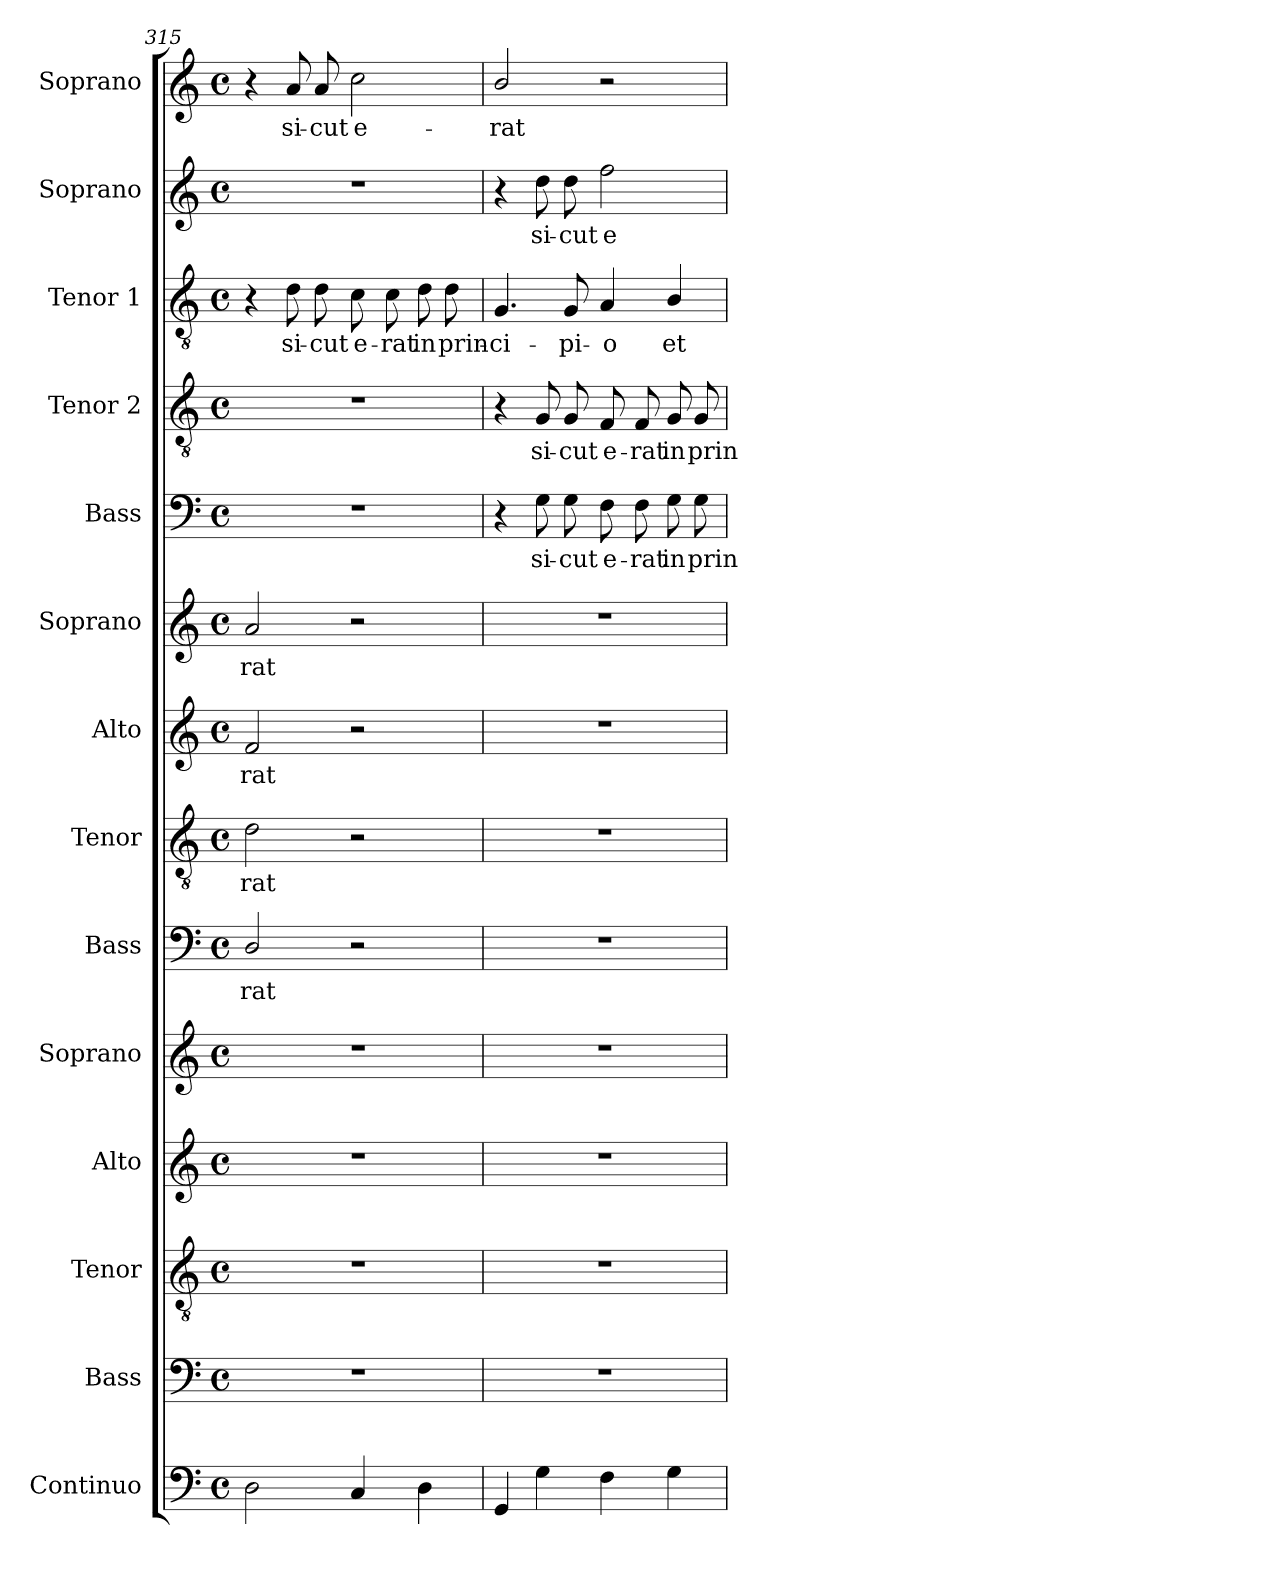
**kern	**kern	**kern	**kern	**kern	**kern	**text	**kern	**text	**kern	**text	**kern	**text	**kern	**text	**kern	**text	**kern	**text	**kern	**text	**kern	**text
*part14	*part13	*part12	*part11	*part10	*part9	*part9	*part8	*part8	*part7	*part7	*part6	*part6	*part5	*part5	*part4	*part4	*part3	*part3	*part2	*part2	*part1	*part1
*staff14	*staff13	*staff12	*staff11	*staff10	*staff9	*staff9	*staff8	*staff8	*staff7	*staff7	*staff6	*staff6	*staff5	*staff5	*staff4	*staff4	*staff3	*staff3	*staff2	*staff2	*staff1	*staff1
*I"Continuo	*I"Bass	*I"Tenor	*I"Alto	*I"Soprano	*I"Bass	*	*I"Tenor	*	*I"Alto	*	*I"Soprano	*	*I"Bass	*	*I"Tenor 2	*	*I"Tenor 1	*	*I"Soprano	*	*I"Soprano	*
*I'Cont.	*I'B.	*I'T.	*I'A.	*I'S.	*I'B.	*	*I'T.	*	*I'A.	*	*I'S.	*	*I'B.	*	*I'T2.	*	*I'T1.	*	*I'S.	*	*I'S.	*
*clefF4	*clefF4	*clefGv2	*clefG2	*clefG2	*clefF4	*	*clefGv2	*	*clefG2	*	*clefG2	*	*clefF4	*	*clefGv2	*	*clefGv2	*	*clefG2	*	*clefG2	*
*	*	*ITrd7c12	*	*	*	*	*ITrd7c12	*	*	*	*	*	*	*	*ITrd7c12	*	*ITrd7c12	*	*	*	*	*
*k[]	*k[]	*k[]	*k[]	*k[]	*k[]	*	*k[]	*	*k[]	*	*k[]	*	*k[]	*	*k[]	*	*k[]	*	*k[]	*	*k[]	*
*C:	*C:	*C:	*C:	*C:	*C:	*	*C:	*	*C:	*	*C:	*	*C:	*	*C:	*	*C:	*	*C:	*	*C:	*
*M4/4	*M4/4	*M4/4	*M4/4	*M4/4	*M4/4	*	*M4/4	*	*M4/4	*	*M4/4	*	*M4/4	*	*M4/4	*	*M4/4	*	*M4/4	*	*M4/4	*
*met(c)	*met(c)	*met(c)	*met(c)	*met(c)	*met(c)	*	*met(c)	*	*met(c)	*	*met(c)	*	*met(c)	*	*met(c)	*	*met(c)	*	*met(c)	*	*met(c)	*
=315	=315	=315	=315	=315	=315	=315	=315	=315	=315	=315	=315	=315	=315	=315	=315	=315	=315	=315	=315	=315	=315	=315
!	!	!	!	!	!	!LO:LY:b:color=#000000	!	!	!	!	!	!	!	!	!	!	!	!	!	!	!	!
!	!	!	!	!	!	!	!	!LO:LY:b:color=#000000	!	!	!	!	!	!	!	!	!	!	!	!	!	!
!	!	!	!	!	!	!	!	!	!	!LO:LY:b:color=#000000	!	!	!	!	!	!	!	!	!	!	!	!
!	!	!	!	!	!	!	!	!	!	!	!	!LO:LY:b:color=#000000	!	!	!	!	!	!	!	!	!	!
2Di\	1r	1r	1r	1r	2Di/	-rat	2Di\	-rat	2fi/	-rat	2ai/	-rat	1r	.	1r	.	4r	.	1r	.	4r	.
!	!	!	!	!	!	!	!	!	!	!	!	!	!	!	!	!	!	!LO:LY:b:color=#000000	!	!	!	!
!	!	!	!	!	!	!	!	!	!	!	!	!	!	!	!	!	!	!	!	!	!	!LO:LY:b:color=#000000
.	.	.	.	.	.	.	.	.	.	.	.	.	.	.	.	.	8Di\	si-	.	.	8ai/	si-
!	!	!	!	!	!	!	!	!	!	!	!	!	!	!	!	!	!	!LO:LY:b:color=#000000	!	!	!	!
!	!	!	!	!	!	!	!	!	!	!	!	!	!	!	!	!	!	!	!	!	!	!LO:LY:b:color=#000000
.	.	.	.	.	.	.	.	.	.	.	.	.	.	.	.	.	8Di\	-cut	.	.	8ai/	-cut
!	!	!	!	!	!	!	!	!	!	!	!	!	!	!	!	!	!	!LO:LY:b:color=#000000	!	!	!	!
!	!	!	!	!	!	!	!	!	!	!	!	!	!	!	!	!	!	!	!	!	!	!LO:LY:b:color=#000000
4Ci/	.	.	.	.	2r	.	2r	.	2r	.	2r	.	.	.	.	.	8Ci\	e-	.	.	2cci\	e-
!	!	!	!	!	!	!	!	!	!	!	!	!	!	!	!	!	!	!LO:LY:b:color=#000000	!	!	!	!
.	.	.	.	.	.	.	.	.	.	.	.	.	.	.	.	.	8Ci\	-rat	.	.	.	.
!	!	!	!	!	!	!	!	!	!	!	!	!	!	!	!	!	!	!LO:LY:b:color=#000000	!	!	!	!
4Di\	.	.	.	.	.	.	.	.	.	.	.	.	.	.	.	.	8Di\	in	.	.	.	.
!	!	!	!	!	!	!	!	!	!	!	!	!	!	!	!	!	!	!LO:LY:b:color=#000000	!	!	!	!
.	.	.	.	.	.	.	.	.	.	.	.	.	.	.	.	.	8Di\	prin-	.	.	.	.
=316	=316	=316	=316	=316	=316	=316	=316	=316	=316	=316	=316	=316	=316	=316	=316	=316	=316	=316	=316	=316	=316	=316
!	!	!	!	!	!	!	!	!	!	!	!	!	!	!	!	!	!	!LO:LY:b:color=#000000	!	!	!	!
!	!	!	!	!	!	!	!	!	!	!	!	!	!	!	!	!	!	!	!	!	!	!LO:LY:b:color=#000000
4GGi/	1r	1r	1r	1r	1r	.	1r	.	1r	.	1r	.	4r	.	4r	.	4.GGi/	-ci-	4r	.	2bi/	-rat
!	!	!	!	!	!	!	!	!	!	!	!	!	!	!LO:LY:b:color=#000000	!	!	!	!	!	!	!	!
!	!	!	!	!	!	!	!	!	!	!	!	!	!	!	!	!LO:LY:b:color=#000000	!	!	!	!	!	!
!	!	!	!	!	!	!	!	!	!	!	!	!	!	!	!	!	!	!	!	!LO:LY:b:color=#000000	!	!
4Gi\	.	.	.	.	.	.	.	.	.	.	.	.	8Gi\	si-	8GGi/	si-	.	.	8ddi\	si-	.	.
!	!	!	!	!	!	!	!	!	!	!	!	!	!	!LO:LY:b:color=#000000	!	!	!	!	!	!	!	!
!	!	!	!	!	!	!	!	!	!	!	!	!	!	!	!	!LO:LY:b:color=#000000	!	!	!	!	!	!
!	!	!	!	!	!	!	!	!	!	!	!	!	!	!	!	!	!	!LO:LY:b:color=#000000	!	!	!	!
!	!	!	!	!	!	!	!	!	!	!	!	!	!	!	!	!	!	!	!	!LO:LY:b:color=#000000	!	!
.	.	.	.	.	.	.	.	.	.	.	.	.	8Gi\	-cut	8GGi/	-cut	8GGi/	-pi-	8ddi\	-cut	.	.
!	!	!	!	!	!	!	!	!	!	!	!	!	!	!LO:LY:b:color=#000000	!	!	!	!	!	!	!	!
!	!	!	!	!	!	!	!	!	!	!	!	!	!	!	!	!LO:LY:b:color=#000000	!	!	!	!	!	!
!	!	!	!	!	!	!	!	!	!	!	!	!	!	!	!	!	!	!LO:LY:b:color=#000000	!	!	!	!
!	!	!	!	!	!	!	!	!	!	!	!	!	!	!	!	!	!	!	!	!LO:LY:b:color=#000000	!	!
4Fi\	.	.	.	.	.	.	.	.	.	.	.	.	8Fi\	e-	8FFi/	e-	4AAi/	-o	2ffi\	e-	2r	.
!	!	!	!	!	!	!	!	!	!	!	!	!	!	!LO:LY:b:color=#000000	!	!	!	!	!	!	!	!
!	!	!	!	!	!	!	!	!	!	!	!	!	!	!	!	!LO:LY:b:color=#000000	!	!	!	!	!	!
.	.	.	.	.	.	.	.	.	.	.	.	.	8Fi\	-rat	8FFi/	-rat	.	.	.	.	.	.
!	!	!	!	!	!	!	!	!	!	!	!	!	!	!LO:LY:b:color=#000000	!	!	!	!	!	!	!	!
!	!	!	!	!	!	!	!	!	!	!	!	!	!	!	!	!LO:LY:b:color=#000000	!	!	!	!	!	!
!	!	!	!	!	!	!	!	!	!	!	!	!	!	!	!	!	!	!LO:LY:b:color=#000000	!	!	!	!
4Gi\	.	.	.	.	.	.	.	.	.	.	.	.	8Gi\	in	8GGi/	in	4BBi/	et	.	.	.	.
!	!	!	!	!	!	!	!	!	!	!	!	!	!	!LO:LY:b:color=#000000	!	!	!	!	!	!	!	!
!	!	!	!	!	!	!	!	!	!	!	!	!	!	!	!	!LO:LY:b:color=#000000	!	!	!	!	!	!
.	.	.	.	.	.	.	.	.	.	.	.	.	8Gi\	prin-	8GGi/	prin-	.	.	.	.	.	.
=	=	=	=	=	=	=	=	=	=	=	=	=	=	=	=	=	=	=	=	=	=	=
*-	*-	*-	*-	*-	*-	*-	*-	*-	*-	*-	*-	*-	*-	*-	*-	*-	*-	*-	*-	*-	*-	*-
